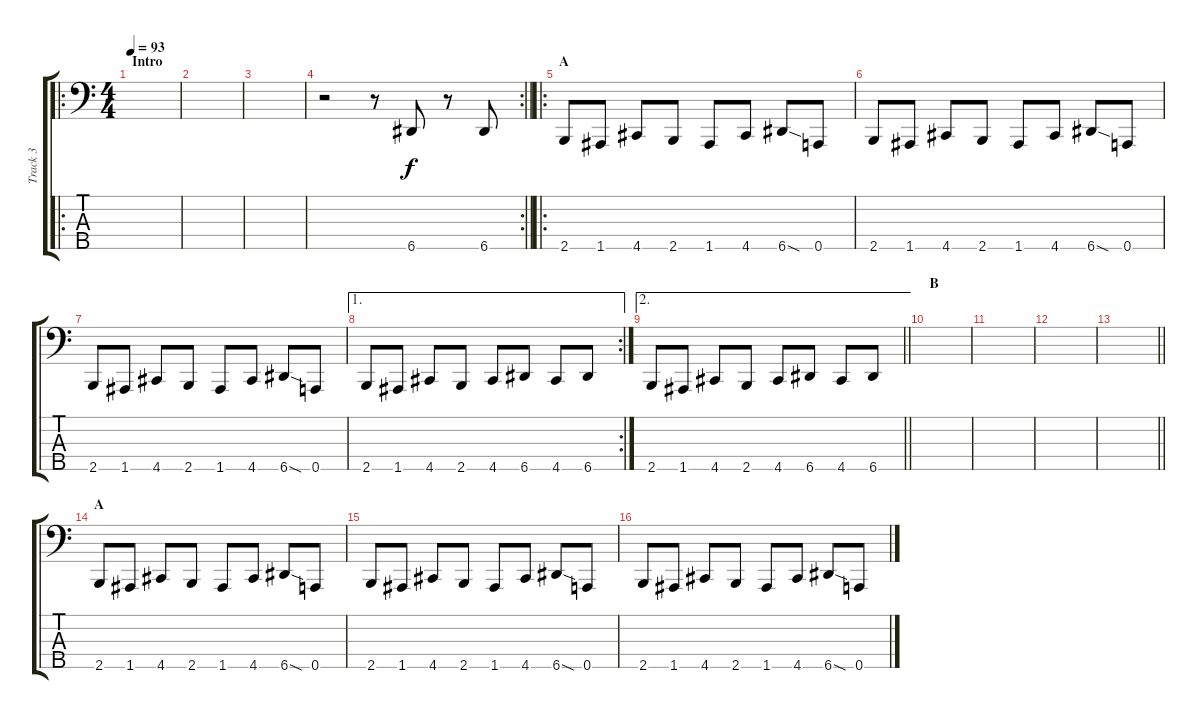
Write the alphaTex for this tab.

\track ("Track 3" "Track 3") {instrument electricbasspick}
\staff {score tabs}
\tuning (F2 C2 G1 D1 A0) {hide}
\ro
\ts (4 4)
\section ("" "Intro")
\tempo 93
\clef f4
\ks c
|
|
|
\rc 2
\barLineRight lightlight
r.2 r.8 6.5.8 r.8 6.5.8 |
\ro
\section ("" "A")
2.5.8 1.5.8 4.5.8 2.5.8 1.5.8 4.5.8 6.5{sod}.8 0.5.8 |
2.5.8 1.5.8 4.5.8 2.5.8 1.5.8 4.5.8 6.5{sod}.8 0.5.8 |
2.5.8 1.5.8 4.5.8 2.5.8 1.5.8 4.5.8 6.5{sod}.8 0.5.8 |
\ae 1
\rc 2
2.5.8 1.5.8 4.5.8 2.5.8 4.5.8 6.5.8 4.5.8 6.5.8 |
\ae 2
\barLineRight lightlight
2.5.8 1.5.8 4.5.8 2.5.8 4.5.8 6.5.8 4.5.8 6.5.8 |
\section ("" "B")
|
|
|
\barLineRight lightlight
|
\section ("" "A")
2.5.8 1.5.8 4.5.8 2.5.8 1.5.8 4.5.8 6.5{sod}.8 0.5.8 |
2.5.8 1.5.8 4.5.8 2.5.8 1.5.8 4.5.8 6.5{sod}.8 0.5.8 |
2.5.8 1.5.8 4.5.8 2.5.8 1.5.8 4.5.8 6.5{sod}.8 0.5.8
